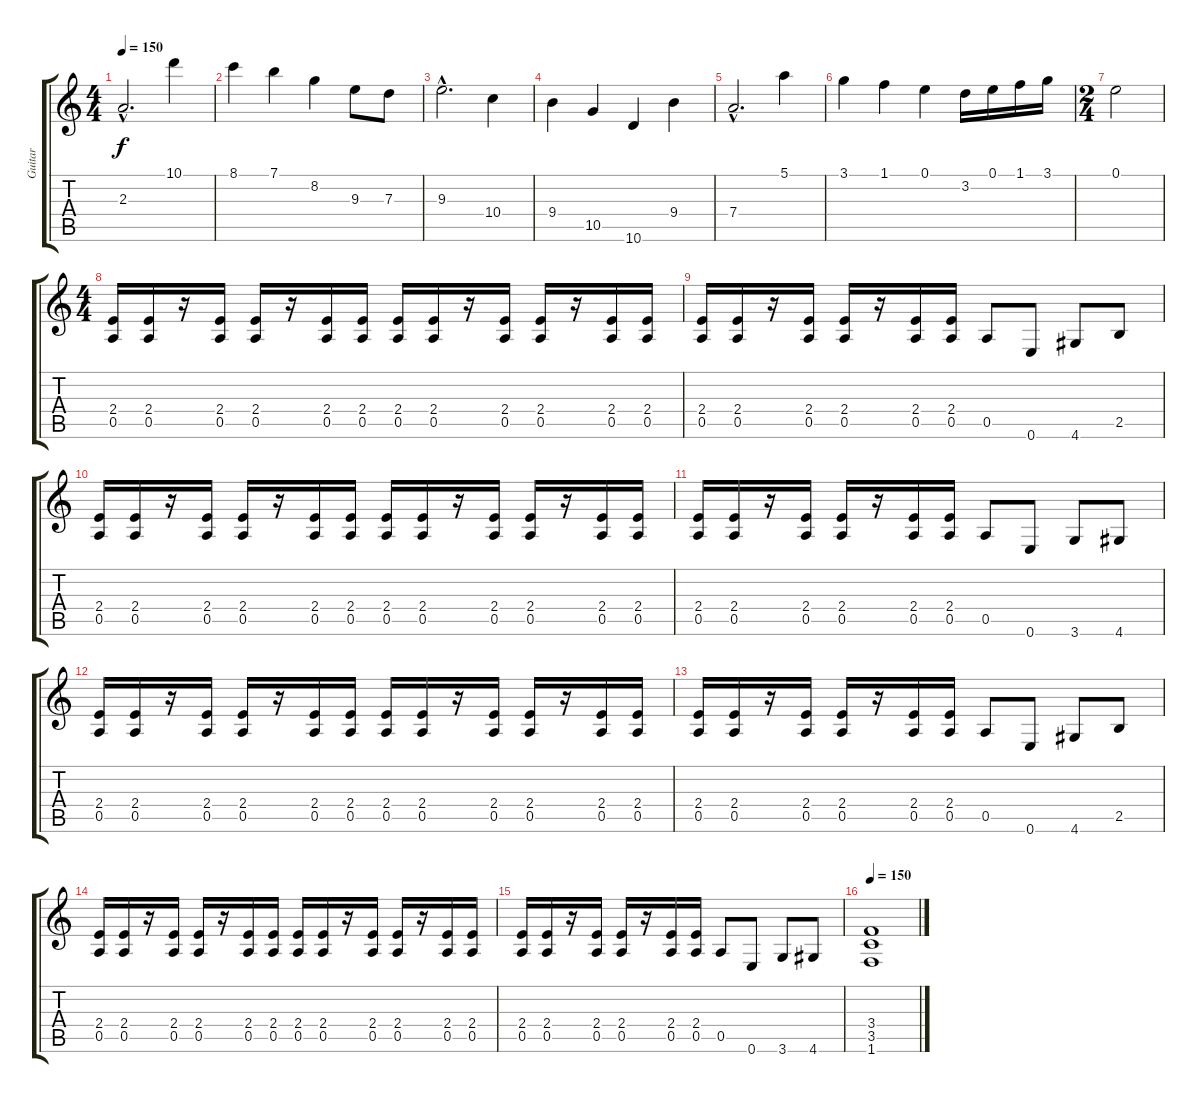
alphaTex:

\track ("Guitar" "Guitar") {instrument distortionguitar}
\staff {score tabs}
\tuning (E4 B3 G3 D3 A2 E2) {hide}
\ts (4 4)
\tempo 150
\clef g2
\ks c
2.3{hac}.2{d dy f} 10.1.4 |
8.1.4 7.1.4 8.2.4 9.3.8 7.3.8 |
9.3{hac}.2{d} 10.4.4 |
9.4.4 10.5.4 10.6.4 9.4.4 |
7.4{hac}.2{d} 5.1.4 |
3.1.4 1.1.4 0.1.4 3.2.16 0.1.16 1.1.16 3.1.16 |
\ts (2 4)
0.1.2 |
\ts (4 4)
(2.4 0.5).16 (2.4 0.5).16 r.16 (2.4 0.5).16 (2.4 0.5).16 r.16 (2.4 0.5).16 (2.4 0.5).16 (2.4 0.5).16 (2.4 0.5).16 r.16 (2.4 0.5).16 (2.4 0.5).16 r.16 (2.4 0.5).16 (2.4 0.5).16 |
(2.4 0.5).16 (2.4 0.5).16 r.16 (2.4 0.5).16 (2.4 0.5).16 r.16 (2.4 0.5).16 (2.4 0.5).16 0.5.8 0.6.8 4.6.8 2.5.8 |
(2.4 0.5).16 (2.4 0.5).16 r.16 (2.4 0.5).16 (2.4 0.5).16 r.16 (2.4 0.5).16 (2.4 0.5).16 (2.4 0.5).16 (2.4 0.5).16 r.16 (2.4 0.5).16 (2.4 0.5).16 r.16 (2.4 0.5).16 (2.4 0.5).16 |
(2.4 0.5).16 (2.4 0.5).16 r.16 (2.4 0.5).16 (2.4 0.5).16 r.16 (2.4 0.5).16 (2.4 0.5).16 0.5.8 0.6.8 3.6.8 4.6.8 |
(2.4 0.5).16 (2.4 0.5).16 r.16 (2.4 0.5).16 (2.4 0.5).16 r.16 (2.4 0.5).16 (2.4 0.5).16 (2.4 0.5).16 (2.4 0.5).16 r.16 (2.4 0.5).16 (2.4 0.5).16 r.16 (2.4 0.5).16 (2.4 0.5).16 |
(2.4 0.5).16 (2.4 0.5).16 r.16 (2.4 0.5).16 (2.4 0.5).16 r.16 (2.4 0.5).16 (2.4 0.5).16 0.5.8 0.6.8 4.6.8 2.5.8 |
(2.4 0.5).16 (2.4 0.5).16 r.16 (2.4 0.5).16 (2.4 0.5).16 r.16 (2.4 0.5).16 (2.4 0.5).16 (2.4 0.5).16 (2.4 0.5).16 r.16 (2.4 0.5).16 (2.4 0.5).16 r.16 (2.4 0.5).16 (2.4 0.5).16 |
(2.4 0.5).16 (2.4 0.5).16 r.16 (2.4 0.5).16 (2.4 0.5).16 r.16 (2.4 0.5).16 (2.4 0.5).16 0.5.8 0.6.8 3.6.8 4.6.8 |
\tempo 150
(3.4 3.5 1.6).1
